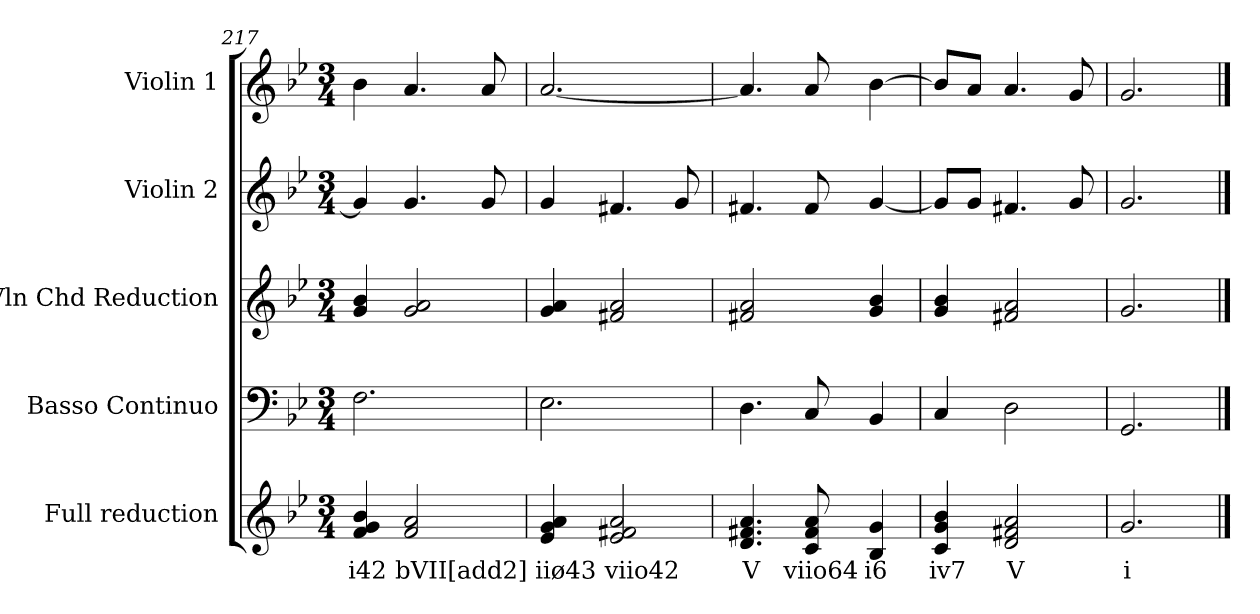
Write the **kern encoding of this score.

**kern	**text	**kern	**kern	**kern	**kern
*part5	*part5	*part4	*part3	*part2	*part1
*staff5	*staff5	*staff4	*staff3	*staff2	*staff1
*I"Full reduction	*	*I"Basso Continuo	*I"Vln Chd Reduction	*I"Violin 2	*I"Violin 1
*	*	*	*	*I'Vln	*I'Vln
*clefG2	*	*clefF4	*clefG2	*clefG2	*clefG2
*k[b-e-]	*	*k[b-e-]	*k[b-e-]	*k[b-e-]	*k[b-e-]
*M3/4	*	*M3/4	*M3/4	*M3/4	*M3/4
=217	=217	=217	=217	=217	=217
!	!LO:LY:b	!	!	!	!
4f/ 4g/ 4b-/	i42	2.F\	4g/ 4b-/	4g/]	4b-\
!	!LO:LY:b	!	!	!	!
2f/ 2a/	bVII[add2]	.	2g/ 2a/	4.g/	4.a/
.	.	.	.	8g/	8a/
=218	=218	=218	=218	=218	=218
!	!LO:LY:b	!	!	!	!
4e-/ 4g/ 4a/	iiø43	2.E-\	4g/ 4a/	4g/	[2.a/
!	!LO:LY:b	!	!	!	!
2e-/ 2f#X/ 2a/	viio42	.	2f#X/ 2a/	4.f#X/	.
.	.	.	.	8g/	.
=219	=219	=219	=219	=219	=219
!	!LO:LY:b	!	!	!	!
4.d/ 4.f#X/ 4.a/	V	4.D\	2f#X/ 2a/	4.f#X/	4.a/]
!	!LO:LY:b	!	!	!	!
8c/ 8f#/ 8a/	viio64	8C/	.	8f#/	8a/
!	!LO:LY:b	!	!	!	!
4B-/ 4g/	i6	4BB-/	4g/ 4b-/	[4g/	[4b-\
=220	=220	=220	=220	=220	=220
!	!LO:LY:b	!	!	!	!
4c/ 4g/ 4b-/	iv7	4C/	4g/ 4b-/	8g/L]	8b-/L]
.	.	.	.	8g/J	8a/J
!	!LO:LY:b	!	!	!	!
2d/ 2f#X/ 2a/	V	2D\	2f#X/ 2a/	4.f#X/	4.a/
.	.	.	.	8g/	8g/
=221	=221	=221	=221	=221	=221
!	!LO:LY:b	!	!	!	!
2.g/	i	2.GG/	2.g/	2.g/	2.g/
==	==	==	==	==	==
*-	*-	*-	*-	*-	*-
